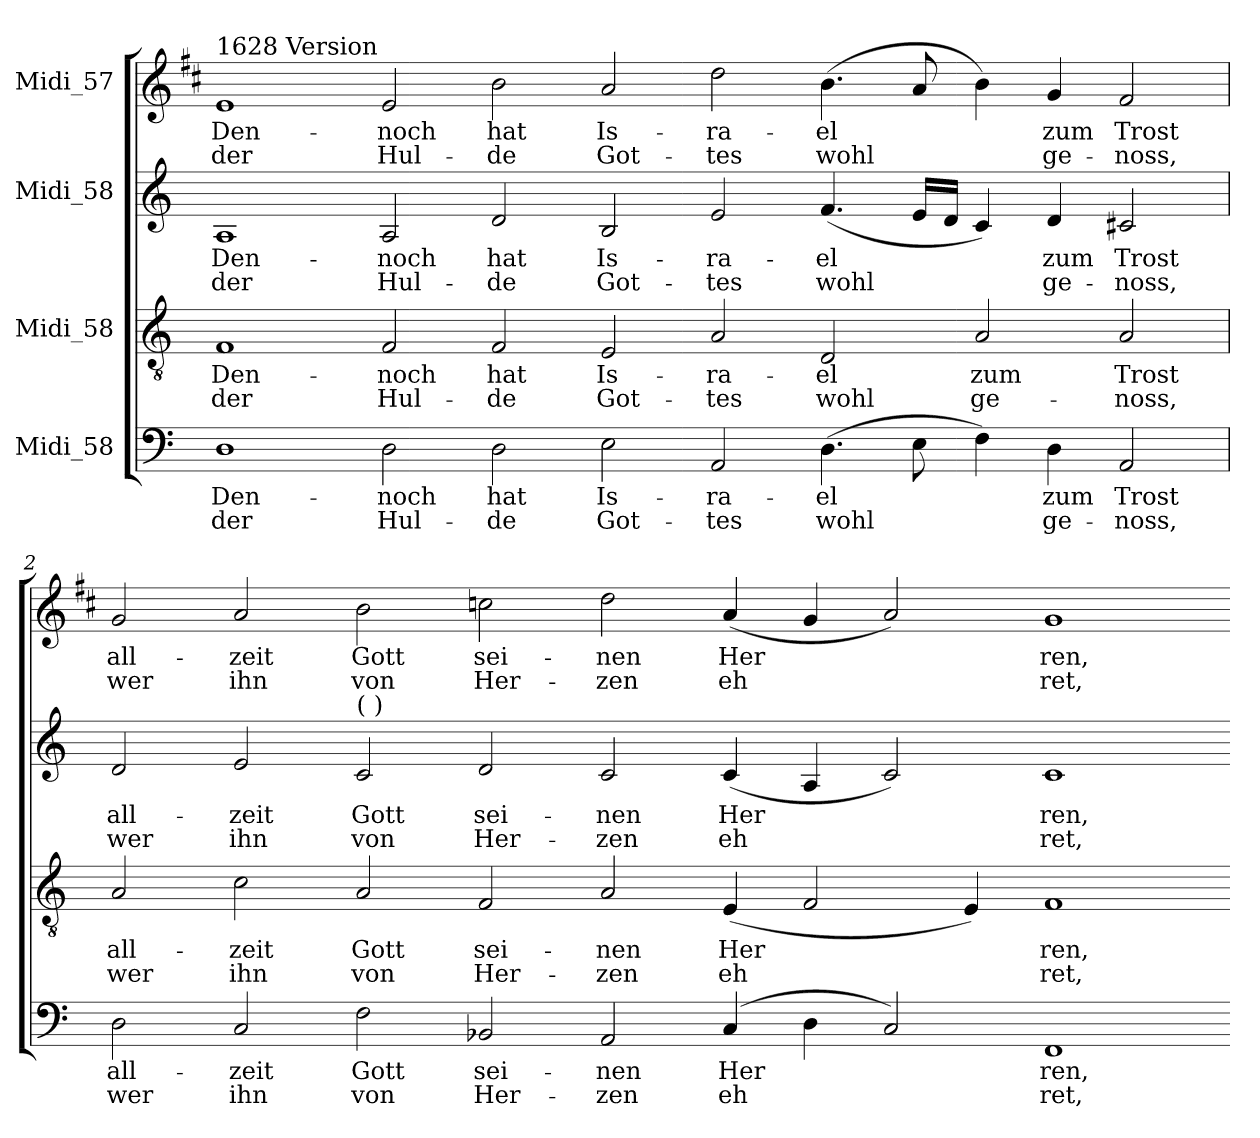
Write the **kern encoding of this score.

**kern	**text	**text	**kern	**text	**text	**kern	**text	**text	**kern	**text	**text
*part4	*part4	*part4	*part3	*part3	*part3	*part2	*part2	*part2	*part1	*part1	*part1
*staff4	*staff4	*staff4	*staff3	*staff3	*staff3	*staff2	*staff2	*staff2	*staff1	*staff1	*staff1
*I"Midi_58	*	*	*I"Midi_58	*	*	*I"Midi_58	*	*	*I"Midi_57	*	*
*clefF4	*	*	*clefGv2	*	*	*clefG2	*	*	*clefG2	*	*
*	*	*	*	*	*	*	*	*	*ITrd1c2	*	*
*k[]	*	*	*k[]	*	*	*k[]	*	*	*k[]	*	*
*C:	*	*	*C:	*	*	*C:	*	*	*C:	*	*
=1	=1	=1	=1	=1	=1	=1	=1	=1	=1	=1	=1
!	!	!	!	!	!	!	!	!	!LO:TX:a:t=1628 Version	!	!
!	!LO:LY:b	!LO:LY:b	!	!LO:LY:b	!LO:LY:b	!	!LO:LY:b	!LO:LY:b	!	!LO:LY:b	!LO:LY:b
1D	Den-	-der	1F	Den-	-der	1A	Den-	-der	1d	Den-	-der
!	!LO:LY:b	!LO:LY:b	!	!LO:LY:b	!LO:LY:b	!	!LO:LY:b	!LO:LY:b	!	!LO:LY:b	!LO:LY:b
2D	noch	Hul-	2F	noch	Hul-	2A	noch	Hul-	2d	noch	Hul-
!	!LO:LY:b	!LO:LY:b	!	!LO:LY:b	!LO:LY:b	!	!LO:LY:b	!LO:LY:b	!	!LO:LY:b	!LO:LY:b
2D	-hat	de	2F	-hat	de	2d	-hat	de	2a	-hat	de
!	!LO:LY:b	!LO:LY:b	!	!LO:LY:b	!LO:LY:b	!	!LO:LY:b	!LO:LY:b	!	!LO:LY:b	!LO:LY:b
2E	Is-	-Got-	2E	Is-	-Got-	2B	Is-	-Got-	2g	Is-	-Got-
!	!LO:LY:b	!LO:LY:b	!	!LO:LY:b	!LO:LY:b	!	!LO:LY:b	!LO:LY:b	!	!LO:LY:b	!LO:LY:b
2AA	-ra-	-tes	2A	-ra-	-tes	2e	-ra-	-tes	2cc	-ra-	-tes
!	!LO:LY:b	!LO:LY:b	!	!LO:LY:b	!LO:LY:b	!	!LO:LY:b	!LO:LY:b	!	!LO:LY:b	!LO:LY:b
(>4.D	el	wohl	2D	el	wohl	(<4.f	el	wohl	(<4.a	el	wohl
8E	.	.	.	.	.	16eLL	.	.	8g	.	.
.	.	.	.	.	.	16dJJ	.	.	.	.	.
!	!	!	!	!LO:LY:b	!LO:LY:b	!	!	!	!	!	!
4F)	.	.	2A	zum	ge-	4c)	.	.	4a)	.	.
!	!LO:LY:b	!LO:LY:b	!	!	!	!	!LO:LY:b	!LO:LY:b	!	!LO:LY:b	!LO:LY:b
4D	zum	ge-	.	.	.	4d	zum	ge-	4f	zum	ge-
!	!LO:LY:b	!LO:LY:b	!	!LO:LY:b	!LO:LY:b	!	!LO:LY:b	!LO:LY:b	!	!LO:LY:b	!LO:LY:b
2AA	-Trost	noss,	2A	-Trost	noss,	2c#X	-Trost	noss,	2e	-Trost	noss,
=2	=2	=2	=2	=2	=2	=2	=2	=2	=2	=2	=2
!	!LO:LY:b	!LO:LY:b	!	!LO:LY:b	!LO:LY:b	!	!LO:LY:b	!LO:LY:b	!	!LO:LY:b	!LO:LY:b
2D	all-	-wer	2A	all-	-wer	2d	all-	-wer	2f	all-	-wer
!	!LO:LY:b	!LO:LY:b	!	!LO:LY:b	!LO:LY:b	!	!LO:LY:b	!LO:LY:b	!	!LO:LY:b	!LO:LY:b
2C	zeit	ihn	2c	zeit	ihn	2e	zeit	ihn	2g	zeit	ihn
!	!	!	!	!	!	!LO:TX:a:t=(  )	!	!	!	!	!
!	!LO:LY:b	!LO:LY:b	!	!LO:LY:b	!LO:LY:b	!	!LO:LY:b	!LO:LY:b	!	!LO:LY:b	!LO:LY:b
2F	Gott	von	2A	Gott	von	2c	Gott	von	2a	Gott	von
!	!LO:LY:b	!LO:LY:b	!	!LO:LY:b	!LO:LY:b	!	!LO:LY:b	!LO:LY:b	!	!LO:LY:b	!LO:LY:b
2BB-X	sei-	-Her-	2F	sei-	-Her-	2d	sei-	-Her-	2b-X	sei-	-Her-
!	!LO:LY:b	!LO:LY:b	!	!LO:LY:b	!LO:LY:b	!	!LO:LY:b	!LO:LY:b	!	!LO:LY:b	!LO:LY:b
2AA	-nen	zen	2A	-nen	zen	2c	-nen	zen	2cc	-nen	zen
!	!LO:LY:b	!LO:LY:b	!	!LO:LY:b	!LO:LY:b	!	!LO:LY:b	!LO:LY:b	!	!LO:LY:b	!LO:LY:b
(>4C	Her	eh	(<4E	Her	eh	(<4c	Her	eh	(<4g	Her	eh
4D	.	.	2F	.	.	4A	.	.	4f	.	.
2C)	.	.	.	.	.	2c)	.	.	2g)	.	.
.	.	.	4E)	.	.	.	.	.	.	.	.
!	!LO:LY:b	!LO:LY:b	!	!LO:LY:b	!LO:LY:b	!	!LO:LY:b	!LO:LY:b	!	!LO:LY:b	!LO:LY:b
1FF	ren,	ret,	1F	ren,	ret,	1c	ren,	ret,	1f	ren,	ret,
=-	=-	=-	=-	=-	=-	=-	=-	=-	=-	=-	=-
*-	*-	*-	*-	*-	*-	*-	*-	*-	*-	*-	*-
